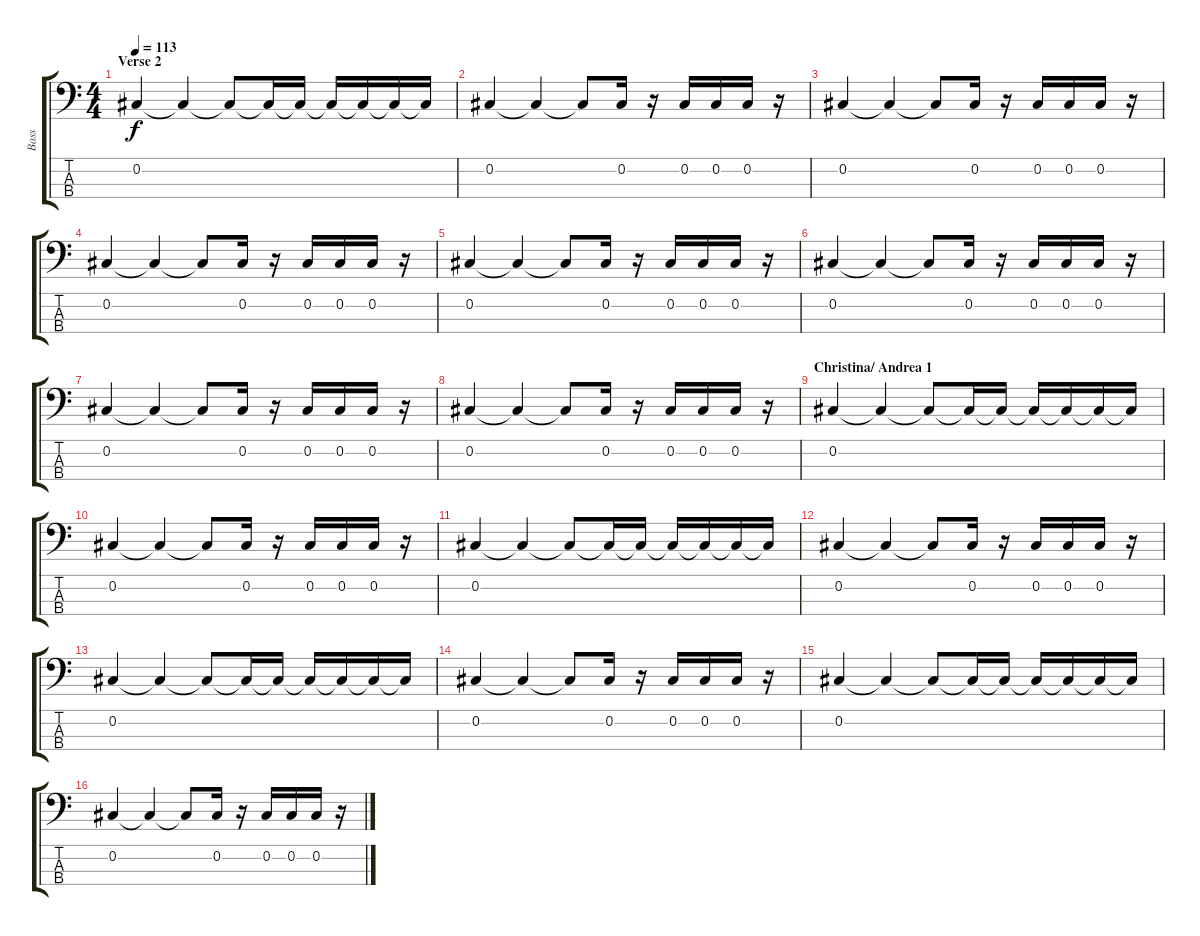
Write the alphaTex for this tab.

\track ("Bass" "Bass") {instrument electricbasspick}
\staff {score tabs}
\tuning (Gb2 Db2 Ab1 Db1) {hide}
\ts (4 4)
\section ("" "Verse 2")
\tempo 113
\clef f4
\ks c
0.2.4{dy f} 0.2{t}.4 0.2{t}.8 0.2{t}.16 0.2{t}.16 0.2{t}.16 0.2{t}.16 0.2{t}.16 0.2{t}.16 |
0.2.4 0.2{t}.4 0.2{t}.8 0.2.16 r.16 0.2.16 0.2.16 0.2.16 r.16 |
0.2.4 0.2{t}.4 0.2{t}.8 0.2.16 r.16 0.2.16 0.2.16 0.2.16 r.16 |
0.2.4 0.2{t}.4 0.2{t}.8 0.2.16 r.16 0.2.16 0.2.16 0.2.16 r.16 |
0.2.4 0.2{t}.4 0.2{t}.8 0.2.16 r.16 0.2.16 0.2.16 0.2.16 r.16 |
0.2.4 0.2{t}.4 0.2{t}.8 0.2.16 r.16 0.2.16 0.2.16 0.2.16 r.16 |
0.2.4 0.2{t}.4 0.2{t}.8 0.2.16 r.16 0.2.16 0.2.16 0.2.16 r.16 |
0.2.4 0.2{t}.4 0.2{t}.8 0.2.16 r.16 0.2.16 0.2.16 0.2.16 r.16 |
\section ("" "Christina/ Andrea 1")
0.2.4 0.2{t}.4 0.2{t}.8 0.2{t}.16 0.2{t}.16 0.2{t}.16 0.2{t}.16 0.2{t}.16 0.2{t}.16 |
0.2.4 0.2{t}.4 0.2{t}.8 0.2.16 r.16 0.2.16 0.2.16 0.2.16 r.16 |
0.2.4 0.2{t}.4 0.2{t}.8 0.2{t}.16 0.2{t}.16 0.2{t}.16 0.2{t}.16 0.2{t}.16 0.2{t}.16 |
0.2.4 0.2{t}.4 0.2{t}.8 0.2.16 r.16 0.2.16 0.2.16 0.2.16 r.16 |
0.2.4 0.2{t}.4 0.2{t}.8 0.2{t}.16 0.2{t}.16 0.2{t}.16 0.2{t}.16 0.2{t}.16 0.2{t}.16 |
0.2.4 0.2{t}.4 0.2{t}.8 0.2.16 r.16 0.2.16 0.2.16 0.2.16 r.16 |
0.2.4 0.2{t}.4 0.2{t}.8 0.2{t}.16 0.2{t}.16 0.2{t}.16 0.2{t}.16 0.2{t}.16 0.2{t}.16 |
0.2.4 0.2{t}.4 0.2{t}.8 0.2.16 r.16 0.2.16 0.2.16 0.2.16 r.16
